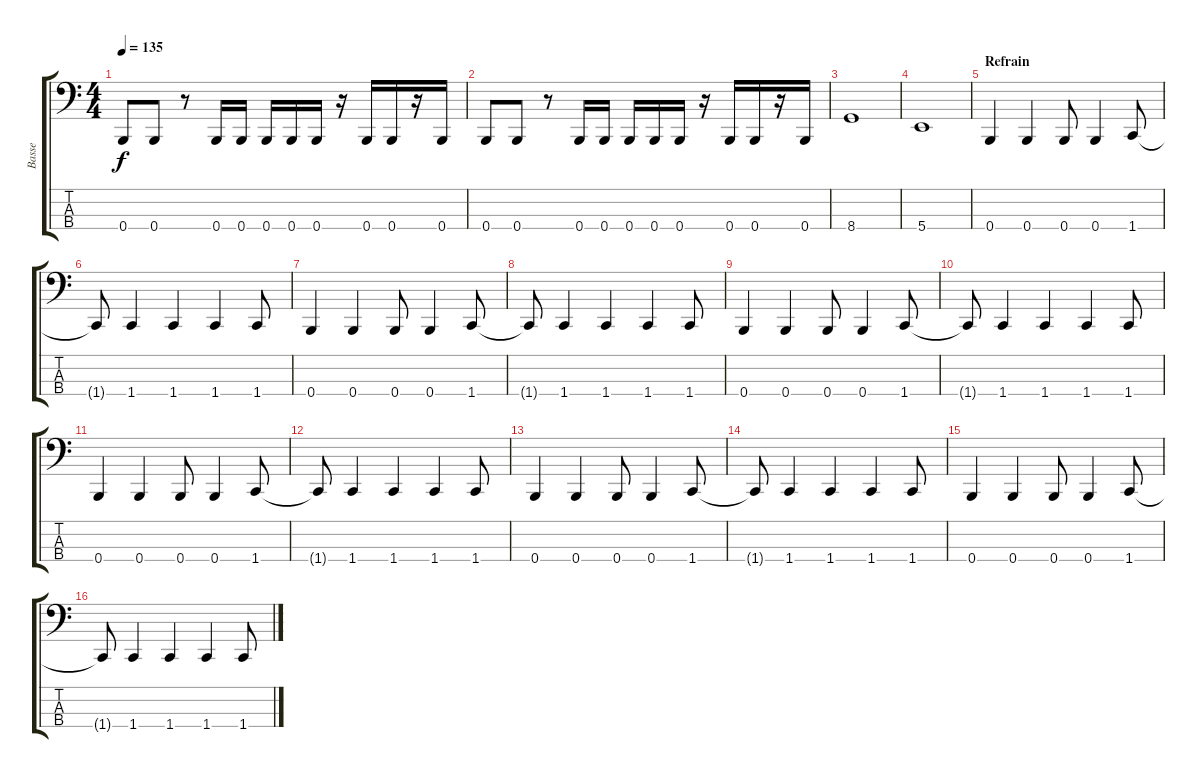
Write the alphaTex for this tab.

\track ("Basse" "Basse") {instrument electricbassfinger}
\staff {score tabs}
\tuning (E2 B1 Gb1 B0) {hide}
\ts (4 4)
\tempo 135
\clef f4
\ks c
0.4.8{dy f} 0.4.8 r.8 0.4.16 0.4.16 0.4.16 0.4.16 0.4.16 r.16 0.4.16 0.4.16 r.16 0.4.16 |
0.4.8 0.4.8 r.8 0.4.16 0.4.16 0.4.16 0.4.16 0.4.16 r.16 0.4.16 0.4.16 r.16 0.4.16 |
8.4.1 |
5.4.1 |
\section ("" "Refrain")
0.4.4 0.4.4 0.4.8 0.4.4 1.4.8 |
1.4{t}.8 1.4.4 1.4.4 1.4.4 1.4.8 |
0.4.4 0.4.4 0.4.8 0.4.4 1.4.8 |
1.4{t}.8 1.4.4 1.4.4 1.4.4 1.4.8 |
0.4.4 0.4.4 0.4.8 0.4.4 1.4.8 |
1.4{t}.8 1.4.4 1.4.4 1.4.4 1.4.8 |
0.4.4 0.4.4 0.4.8 0.4.4 1.4.8 |
1.4{t}.8 1.4.4 1.4.4 1.4.4 1.4.8 |
0.4.4 0.4.4 0.4.8 0.4.4 1.4.8 |
1.4{t}.8 1.4.4 1.4.4 1.4.4 1.4.8 |
0.4.4 0.4.4 0.4.8 0.4.4 1.4.8 |
1.4{t}.8 1.4.4 1.4.4 1.4.4 1.4.8
